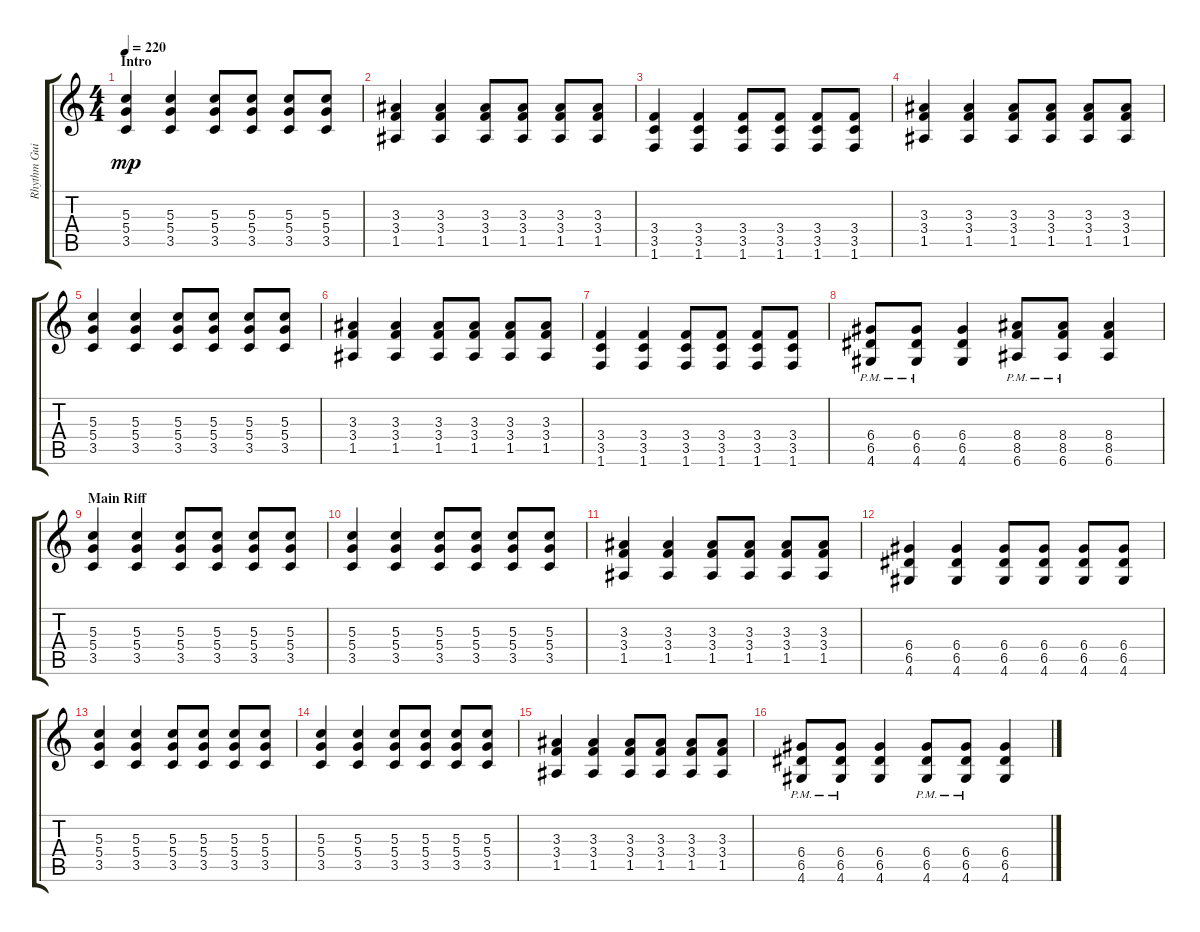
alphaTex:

\track ("Rhythm Guitar" "Rhythm Gui") {instrument distortionguitar}
\staff {score tabs}
\tuning (E4 B3 G3 D3 A2 E2) {hide}
\ts (4 4)
\section ("" "Intro")
\tempo 220
\clef g2
\ks c
(5.3 5.4 3.5).4{dy mp instrument distortionguitar} (5.3 5.4 3.5).4 (5.3 5.4 3.5).8 (5.3 5.4 3.5).8 (5.3 5.4 3.5).8 (5.3 5.4 3.5).8 |
(3.3 3.4 1.5).4 (3.3 3.4 1.5).4 (3.3 3.4 1.5).8 (3.3 3.4 1.5).8 (3.3 3.4 1.5).8 (3.3 3.4 1.5).8 |
(3.4 3.5 1.6).4 (3.4 3.5 1.6).4 (3.4 3.5 1.6).8 (3.4 3.5 1.6).8 (3.4 3.5 1.6).8 (3.4 3.5 1.6).8 |
(3.3 3.4 1.5).4 (3.3 3.4 1.5).4 (3.3 3.4 1.5).8 (3.3 3.4 1.5).8 (3.3 3.4 1.5).8 (3.3 3.4 1.5).8 |
(5.3 5.4 3.5).4 (5.3 5.4 3.5).4 (5.3 5.4 3.5).8 (5.3 5.4 3.5).8 (5.3 5.4 3.5).8 (5.3 5.4 3.5).8 |
(3.3 3.4 1.5).4 (3.3 3.4 1.5).4 (3.3 3.4 1.5).8 (3.3 3.4 1.5).8 (3.3 3.4 1.5).8 (3.3 3.4 1.5).8 |
(3.4 3.5 1.6).4 (3.4 3.5 1.6).4 (3.4 3.5 1.6).8 (3.4 3.5 1.6).8 (3.4 3.5 1.6).8 (3.4 3.5 1.6).8 |
(6.4{pm} 6.5{pm} 4.6{pm}).8 (6.4{pm} 6.5{pm} 4.6{pm}).8 (6.4 6.5 4.6).4 (8.4{pm} 8.5{pm} 6.6{pm}).8 (8.4{pm} 8.5{pm} 6.6{pm}).8 (8.4 8.5 6.6).4 |
\section ("" "Main Riff")
(5.3 5.4 3.5).4 (5.3 5.4 3.5).4 (5.3 5.4 3.5).8 (5.3 5.4 3.5).8 (5.3 5.4 3.5).8 (5.3 5.4 3.5).8 |
(5.3 5.4 3.5).4 (5.3 5.4 3.5).4 (5.3 5.4 3.5).8 (5.3 5.4 3.5).8 (5.3 5.4 3.5).8 (5.3 5.4 3.5).8 |
(3.3 3.4 1.5).4 (3.3 3.4 1.5).4 (3.3 3.4 1.5).8 (3.3 3.4 1.5).8 (3.3 3.4 1.5).8 (3.3 3.4 1.5).8 |
(6.4 6.5 4.6).4 (6.4 6.5 4.6).4 (6.4 6.5 4.6).8 (6.4 6.5 4.6).8 (6.4 6.5 4.6).8 (6.4 6.5 4.6).8 |
(5.3 5.4 3.5).4 (5.3 5.4 3.5).4 (5.3 5.4 3.5).8 (5.3 5.4 3.5).8 (5.3 5.4 3.5).8 (5.3 5.4 3.5).8 |
(5.3 5.4 3.5).4 (5.3 5.4 3.5).4 (5.3 5.4 3.5).8 (5.3 5.4 3.5).8 (5.3 5.4 3.5).8 (5.3 5.4 3.5).8 |
(3.3 3.4 1.5).4 (3.3 3.4 1.5).4 (3.3 3.4 1.5).8 (3.3 3.4 1.5).8 (3.3 3.4 1.5).8 (3.3 3.4 1.5).8 |
(6.4{pm} 6.5{pm} 4.6{pm}).8 (6.4{pm} 6.5{pm} 4.6{pm}).8 (6.4 6.5 4.6).4 (6.4{pm} 6.5{pm} 4.6{pm}).8 (6.4{pm} 6.5{pm} 4.6{pm}).8 (6.4 6.5 4.6).4
